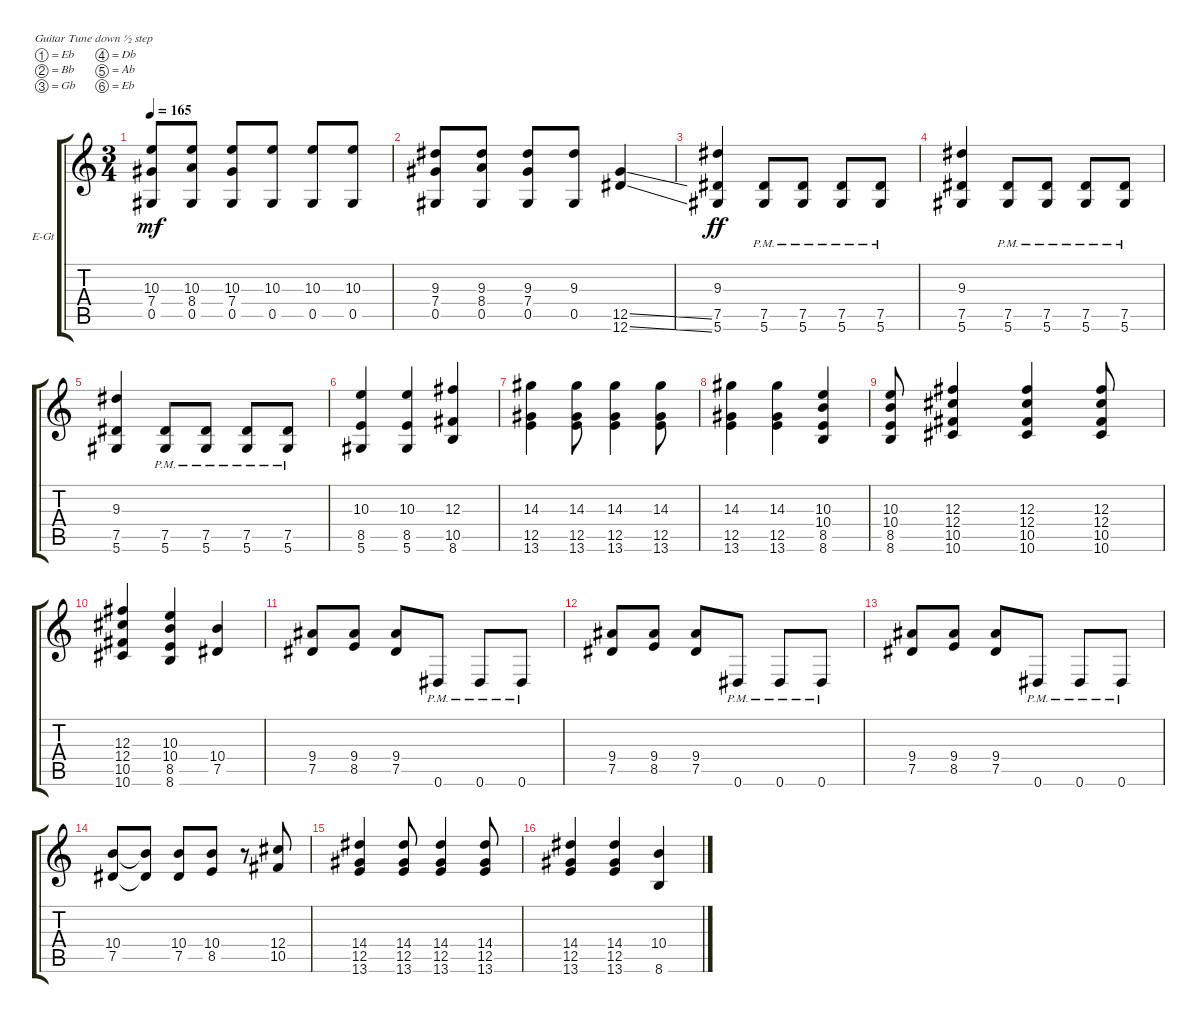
\bracketExtendMode groupsimilarinstruments
\firstSystemTrackNameOrientation horizontal
\otherSystemsTrackNameOrientation horizontal
\track ("Electric Guitar 1" "E-Gt") {instrument distortionguitar}
\staff {score tabs}
\tuning (Eb4 Bb3 Gb3 Db3 Ab2 Eb2)
\ts (3 4)
\tempo 165
\clef g2
\ks c
(7.4 0.5 10.3).8{dy mf} (8.4 0.5 10.3).8 (7.4 0.5 10.3).8 (0.5 10.3).8 (0.5 10.3).8 (0.5 10.3).8 |
(0.5 9.3 7.4).8 (0.5 9.3 8.4).8 (0.5 9.3 7.4).8 (0.5 9.3).8 (12.5{ss} 12.6{ss}).4 |
(5.6 7.5 9.3).4{dy ff} (5.6{pm} 7.5{pm}).8 (5.6{pm} 7.5{pm}).8 (5.6{pm} 7.5{pm}).8 (5.6{pm} 7.5{pm}).8 |
(5.6 7.5 9.3).4 (5.6{pm} 7.5{pm}).8 (5.6{pm} 7.5{pm}).8 (5.6{pm} 7.5{pm}).8 (5.6{pm} 7.5{pm}).8 |
(5.6 7.5 9.3).4 (5.6{pm} 7.5{pm}).8 (5.6{pm} 7.5{pm}).8 (5.6{pm} 7.5{pm}).8 (5.6{pm} 7.5{pm}).8 |
(5.6 8.5 10.3).4 (5.6 8.5 10.3).4 (12.3 10.5 8.6).4 |
(14.3 12.5 13.6).4 (12.5 14.3 13.6).8 (12.5 14.3 13.6).4 (12.5 14.3 13.6).8 |
(12.5 14.3 13.6).4 (12.5 14.3 13.6).4 (8.5 10.3 8.6 10.4).4 |
(10.3 8.5 8.6 10.4).8 (10.6 10.5 12.4 12.3).4 (10.5 12.3 12.4 10.6).4 (10.5 12.3 12.4 10.6).8 |
(10.5 12.3 10.6 12.4).4 (8.5 10.4 8.6 10.3).4 (7.5 10.4).4 |
(7.5 9.4).8 (8.5 9.4).8 (7.5 9.4).8 0.6{pm}.8 0.6{pm}.8 0.6{pm}.8 |
(7.5 9.4).8 (8.5 9.4).8 (7.5 9.4).8 0.6{pm}.8 0.6{pm}.8 0.6{pm}.8 |
(7.5 9.4).8 (8.5 9.4).8 (7.5 9.4).8 0.6{pm}.8 0.6{pm}.8 0.6{pm}.8 |
(10.4 7.5).8 (10.4{t} 7.5{t}).8 (10.4 7.5).8 (10.4 8.5).8 r.8 (12.4 10.5).8 |
(12.5 13.6 14.4).4 (12.5 13.6 14.4).8 (12.5 13.6 14.4).4 (13.6 14.4 12.5).8 |
(13.6 14.4 12.5).4 (13.6 14.4 12.5).4 (8.6 10.4).4
